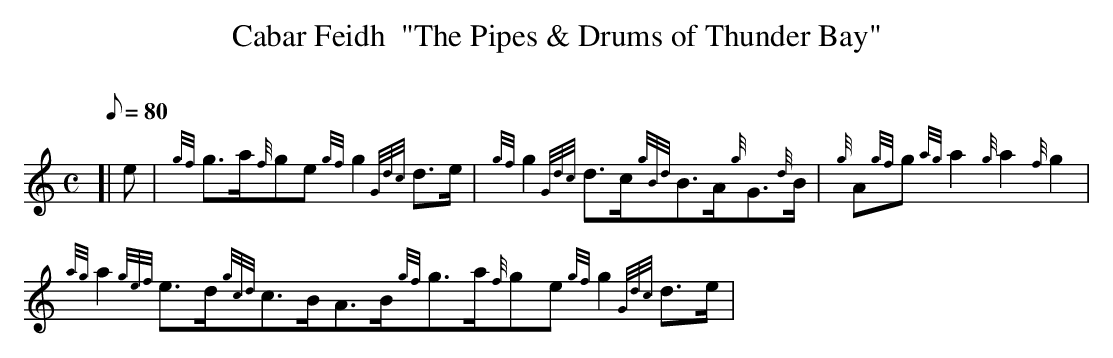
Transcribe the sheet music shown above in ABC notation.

X:1
T:Cabar Feidh  "The Pipes & Drums of Thunder Bay"
M:C
L:1/8
Q:80
C:
K:HP
[| e|
{gf}g3/2a/2{f}ge{gf}g2{Gdc}d3/2e/2|
{gf}g2{Gdc}d3/2c/2{gBd}B3/2A/2{g}G3/2{d}B/2|
{g}A{gf}g{ag}a2{g}a2{f}g2|  !
{ag}a2{gef}e3/2d/2{gcd}c3/2B/2A3/2B/2{gf}g3/2a/2{f}ge{gf}g2{Gdc}d3/2e/2|
